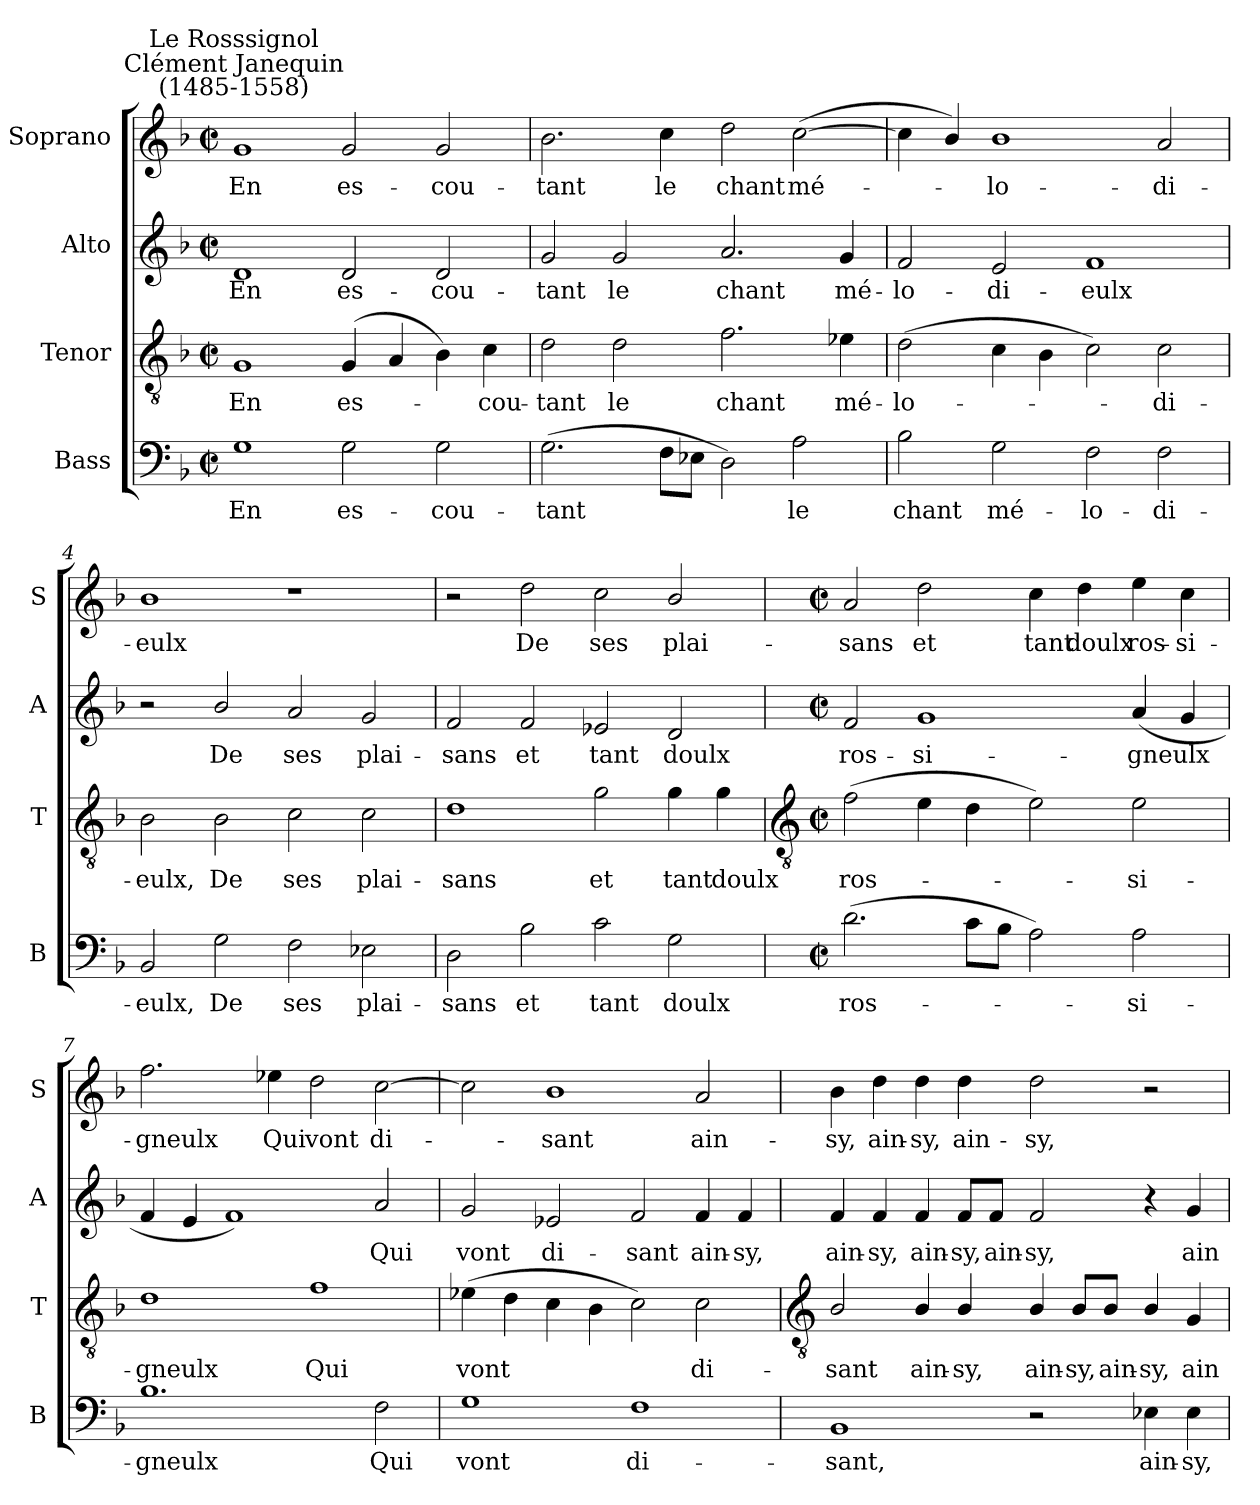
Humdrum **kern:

**kern	**text	**kern	**text	**kern	**text	**kern	**text
*part4	*part4	*part3	*part3	*part2	*part2	*part1	*part1
*staff4	*staff4	*staff3	*staff3	*staff2	*staff2	*staff1	*staff1
*I"Bass	*	*I"Tenor	*	*I"Alto	*	*I"Soprano	*
*I'B	*	*I'T	*	*I'A	*	*I'S	*
*clefF4	*	*clefGv2	*	*clefG2	*	*clefG2	*
*k[b-]	*	*k[b-]	*	*k[b-]	*	*k[b-]	*
*F:	*	*F:	*	*F:	*	*F:	*
*M4/2	*	*M4/2	*	*M4/2	*	*M4/2	*
*met(c|)	*	*met(c|)	*	*met(c|)	*	*met(c|)	*
=1	=1	=1	=1	=1	=1	=1	=1
!	!	!	!	!	!	!LO:TX:a:cj:t=Clément Janequin\n(1485-1558)	!
!	!	!	!	!	!	!LO:TX:a:cj:t=Le Rosssignol	!
!	!LO:LY:b	!	!LO:LY:b	!	!LO:LY:b	!	!LO:LY:b
1G	En	1G	En	1d	En	1g	En
!	!LO:LY:b	!	!LO:LY:b	!	!LO:LY:b	!	!LO:LY:b
2G	es-	(<4G	es-	2d	es-	2g	es-
.	.	4A	.	.	.	.	.
!	!LO:LY:b	!	!	!	!LO:LY:b	!	!LO:LY:b
2G	-cou-	4B-)	.	2d	-cou-	2g	-cou-
!	!	!	!LO:LY:b	!	!	!	!
.	.	4c	cou-	.	.	.	.
=2	=2	=2	=2	=2	=2	=2	=2
!	!LO:LY:b	!	!LO:LY:b	!	!LO:LY:b	!	!LO:LY:b
(>2.G	-tant	2d	-tant	2g	-tant	2.b-	-tant
!	!	!	!LO:LY:b	!	!LO:LY:b	!	!
.	.	2d	le	2g	le	.	.
!	!	!	!	!	!	!	!LO:LY:b
8FL	.	.	.	.	.	4cc	le
8E-XJ	.	.	.	.	.	.	.
!	!	!	!LO:LY:b	!	!LO:LY:b	!	!LO:LY:b
2D)	.	2.f	chant	2.a	chant	2dd	chant
!	!LO:LY:b	!	!	!	!	!	!LO:LY:b
2A	le	.	.	.	.	(>[2cc	mé-
!	!	!	!LO:LY:b	!	!LO:LY:b	!	!
.	.	4e-X	mé-	4g	mé-	.	.
=3	=3	=3	=3	=3	=3	=3	=3
!	!LO:LY:b	!	!LO:LY:b	!	!LO:LY:b	!	!
2B-	chant	(>2d	-lo-	2f	-lo-	4cc]	.
.	.	.	.	.	.	4b-/)	.
!	!LO:LY:b	!	!	!	!LO:LY:b	!	!LO:LY:b
2G	mé-	4c	.	2e	-di-	1b-	lo-
.	.	4B-	.	.	.	.	.
!	!LO:LY:b	!	!	!	!LO:LY:b	!	!
2F	-lo-	2c)	.	1f	-eulx	.	.
!	!LO:LY:b	!	!LO:LY:b	!	!	!	!LO:LY:b
2F	-di-	2c	di-	.	.	2a	-di-
=4	=4	=4	=4	=4	=4	=4	=4
!	!LO:LY:b	!	!LO:LY:b	!	!	!	!LO:LY:b
2BB-	-eulx,	2B-	-eulx,	2r	.	1b-	-eulx
!	!LO:LY:b	!	!LO:LY:b	!	!LO:LY:b	!	!
2G	De	2B-	De	2b-/	De	.	.
!	!LO:LY:b	!	!LO:LY:b	!	!LO:LY:b	!	!
2F	ses	2c	ses	2a	ses	1r	.
!	!LO:LY:b	!	!LO:LY:b	!	!LO:LY:b	!	!
2E-X	plai-	2c	plai-	2g	plai-	.	.
=5	=5	=5	=5	=5	=5	=5	=5
!	!LO:LY:b	!	!LO:LY:b	!	!LO:LY:b	!	!
2D	-sans	1d	-sans	2f	-sans	2r	.
!	!LO:LY:b	!	!	!	!LO:LY:b	!	!LO:LY:b
2B-	et	.	.	2f	et	2dd	De
!	!LO:LY:b	!	!LO:LY:b	!	!LO:LY:b	!	!LO:LY:b
2c	tant	2g	et	2e-X	tant	2cc	ses
!	!LO:LY:b	!	!LO:LY:b	!	!LO:LY:b	!	!LO:LY:b
2G	doulx	4g	tant	2d	doulx	2b-/	plai-
!	!	!	!LO:LY:b	!	!	!	!
.	.	4g	doulx	.	.	.	.
!!LO:LB:g=z
=6	=6	=6	=6	=6	=6	=6	=6
*	*	*clefGv2	*	*	*	*	*
*M4/2	*	*M4/2	*	*M4/2	*	*M4/2	*
*met(c|)	*	*met(c|)	*	*met(c|)	*	*met(c|)	*
!	!LO:LY:b	!	!LO:LY:b	!	!LO:LY:b	!	!LO:LY:b
(>2.d	ros-	(>2f	ros-	2f	ros-	2a	-sans
!	!	!	!	!	!LO:LY:b	!	!LO:LY:b
.	.	4e	.	1g	-si-	2dd	et
8cL	.	4d	.	.	.	.	.
8B-J	.	.	.	.	.	.	.
!	!	!	!	!	!	!	!LO:LY:b
2A)	.	2e)	.	.	.	4cc	tant
!	!	!	!	!	!	!	!LO:LY:b
.	.	.	.	.	.	4dd	doulx
!	!LO:LY:b	!	!LO:LY:b	!	!LO:LY:b	!	!LO:LY:b
2A	si-	2e	si-	(<4a	-gneulx	4ee	ros-
!	!	!	!	!	!	!	!LO:LY:b
.	.	.	.	4g	.	4cc	-si-
=7	=7	=7	=7	=7	=7	=7	=7
!	!LO:LY:b	!	!LO:LY:b	!	!	!	!LO:LY:b
1.B-	-gneulx	1d	-gneulx	4f	.	2.ff	-gneulx
.	.	.	.	4e	.	.	.
.	.	.	.	1f)	.	.	.
!	!	!	!	!	!	!	!LO:LY:b
.	.	.	.	.	.	4ee-X	Qui
!	!	!	!LO:LY:b	!	!	!	!LO:LY:b
.	.	1f	Qui	.	.	2dd	vont
!	!LO:LY:b	!	!	!	!LO:LY:b	!	!LO:LY:b
2F	Qui	.	.	2a	Qui	[2cc	di-
=8	=8	=8	=8	=8	=8	=8	=8
!	!LO:LY:b	!	!LO:LY:b	!	!LO:LY:b	!	!
1G	vont	(>4e-X	vont	2g	vont	2cc]	.
.	.	4d	.	.	.	.	.
!	!	!	!	!	!LO:LY:b	!	!LO:LY:b
.	.	4c	.	2e-X	di-	1b-	sant
.	.	4B-	.	.	.	.	.
!	!LO:LY:b	!	!	!	!LO:LY:b	!	!
1F	di-	2c)	.	2f	-sant	.	.
!	!	!	!LO:LY:b	!	!LO:LY:b	!	!LO:LY:b
.	.	2c	di-	4f	ain-	2a	ain-
!	!	!	!	!	!LO:LY:b	!	!
.	.	.	.	4f	-sy,	.	.
!!LO:LB:g=z
=9	=9	=9	=9	=9	=9	=9	=9
*	*	*clefGv2	*	*	*	*	*
!	!LO:LY:b	!	!LO:LY:b	!	!LO:LY:b	!	!LO:LY:b
1BB-	-sant,	2B-/	-sant	4f	ain-	4b-	-sy,
!	!	!	!	!	!LO:LY:b	!	!LO:LY:b
.	.	.	.	4f	-sy,	4dd	ain-
!	!	!	!LO:LY:b	!	!LO:LY:b	!	!LO:LY:b
.	.	4B-/	ain-	4f	ain-	4dd	-sy,
!	!	!	!LO:LY:b	!	!LO:LY:b	!	!LO:LY:b
.	.	4B-/	-sy,	8f/L	-sy,	4dd	ain-
!	!	!	!	!	!LO:LY:b	!	!
.	.	.	.	8f/J	ain-	.	.
!	!	!	!LO:LY:b	!	!LO:LY:b	!	!LO:LY:b
2r	.	4B-/	ain-	2f	-sy,	2dd	-sy,
!	!	!	!LO:LY:b	!	!	!	!
.	.	8B-/L	-sy,	.	.	.	.
!	!	!	!LO:LY:b	!	!	!	!
.	.	8B-/J	ain-	.	.	.	.
!	!LO:LY:b	!	!LO:LY:b	!	!	!	!
4E-X	ain-	4B-/	-sy,	4r	.	2r	.
!	!LO:LY:b	!	!LO:LY:b	!	!LO:LY:b	!	!
4E-	-sy,	4G	ain-	4g	ain-	.	.
=	=	=	=	=	=	=	=
*-	*-	*-	*-	*-	*-	*-	*-
